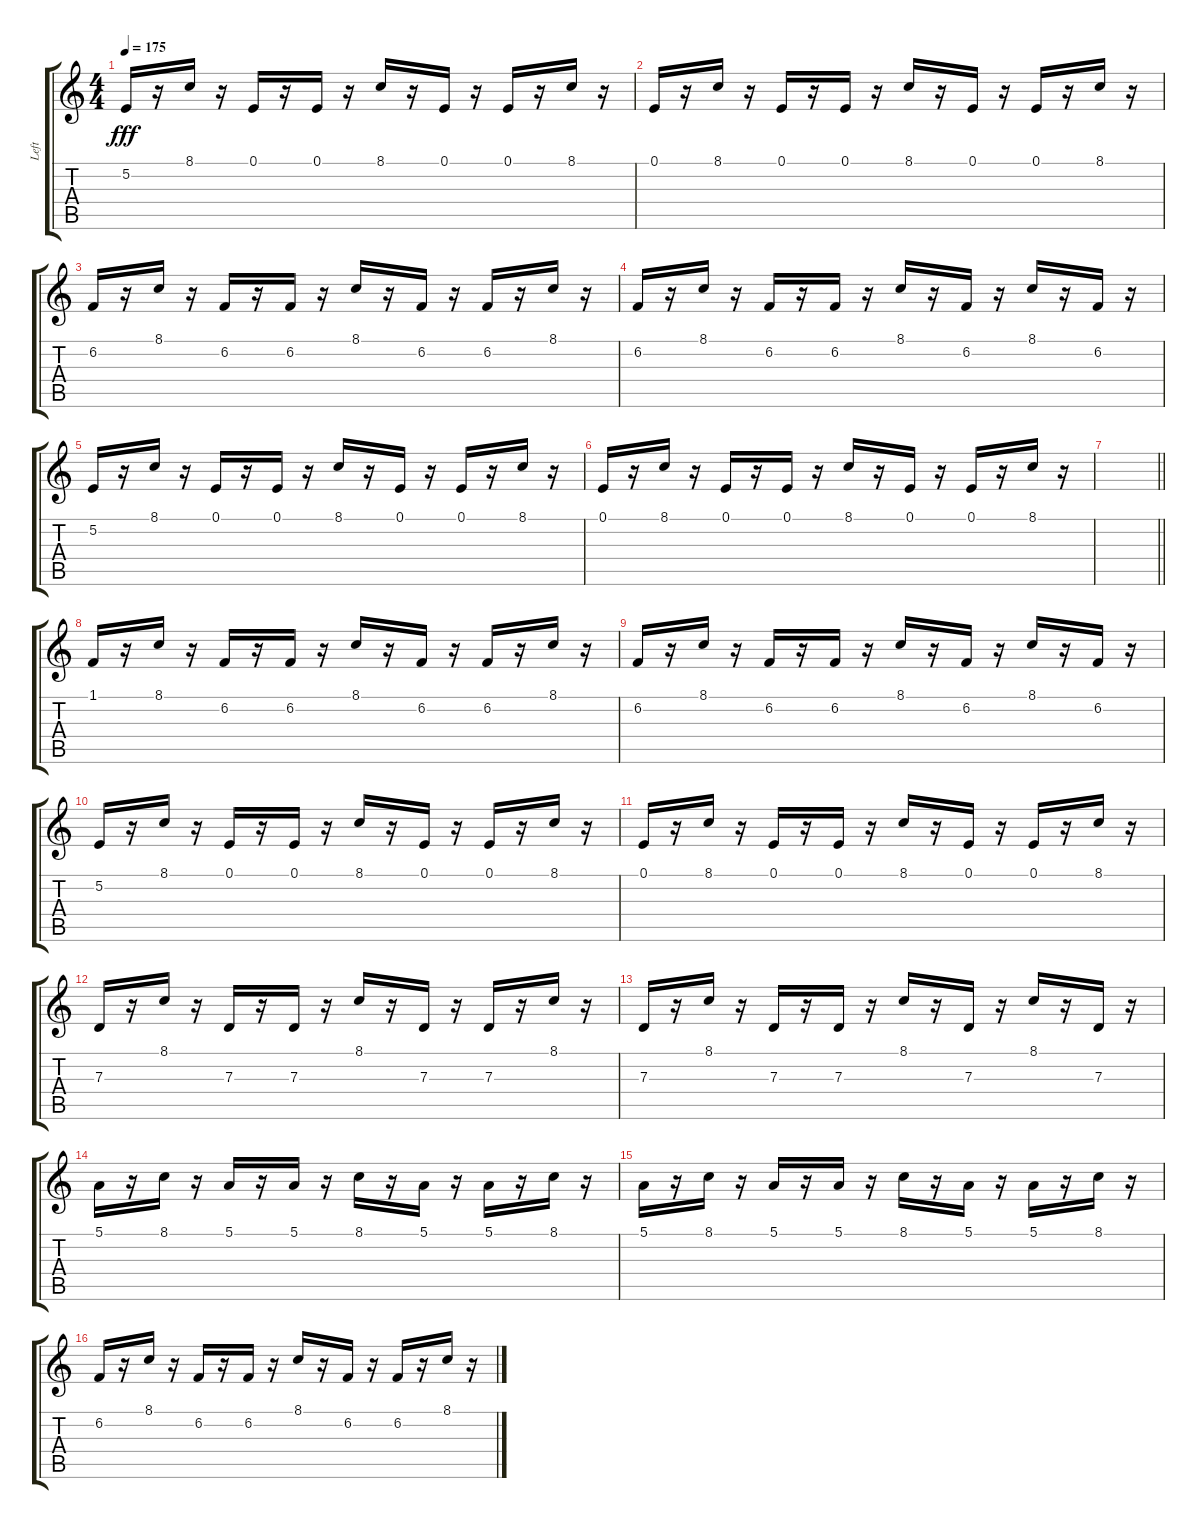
\track ("Left" "Left") {instrument electricpiano1}
\staff {score tabs}
\tuning (E4 B3 G3 D3 A2 E2) {hide}
\ts (4 4)
\tempo 175
\clef g2
\ks c
5.2.16{dy fff balance 16} r.16 8.1.16{balance 0} r.16 0.1.16{balance 16} r.16 0.1.16{balance 0} r.16 8.1.16{balance 16} r.16 0.1.16{balance 0} r.16 0.1.16{balance 16} r.16 8.1.16{balance 0} r.16 |
0.1.16{balance 16} r.16 8.1.16{balance 0} r.16 0.1.16{balance 16} r.16 0.1.16{balance 0} r.16 8.1.16{balance 16} r.16 0.1.16{balance 0} r.16 0.1.16 r.16 8.1.16{balance 16} r.16 |
6.2.16{balance 0} r.16 8.1.16{balance 16} r.16 6.2.16{balance 0} r.16 6.2.16{balance 16} r.16 8.1.16{balance 0} r.16 6.2.16{balance 16} r.16 6.2.16{balance 0} r.16 8.1.16{balance 16} r.16 |
6.2.16{balance 0} r.16 8.1.16{balance 16} r.16 6.2.16{balance 0} r.16 6.2.16{balance 16} r.16 8.1.16{balance 0} r.16 6.2.16{balance 16} r.16 8.1.16{balance 0} r.16 6.2.16{balance 16} r.16 |
5.2.16{balance 0} r.16 8.1.16{balance 16} r.16 0.1.16{balance 0} r.16 0.1.16{balance 16} r.16 8.1.16{balance 0} r.16 0.1.16{balance 16} r.16 0.1.16{balance 0} r.16 8.1.16{balance 16} r.16 |
0.1.16{balance 0} r.16 8.1.16{balance 16} r.16 0.1.16{balance 0} r.16 0.1.16{balance 16} r.16 8.1.16{balance 0} r.16 0.1.16{balance 16} r.16 0.1.16 r.16 8.1.16{balance 0} r.16 |
\barLineRight lightlight
|
1.1.16{balance 16} r.16 8.1.16{balance 0} r.16 6.2.16{balance 16} r.16 6.2.16{balance 0} r.16 8.1.16{balance 16} r.16 6.2.16{balance 0} r.16 6.2.16{balance 16} r.16 8.1.16{balance 0} r.16 |
6.2.16{balance 16} r.16 8.1.16{balance 0} r.16 6.2.16{balance 16} r.16 6.2.16{balance 0} r.16 8.1.16{balance 16} r.16 6.2.16{balance 0} r.16 8.1.16{balance 16} r.16 6.2.16{balance 0} r.16 |
5.2.16{balance 16} r.16 8.1.16{balance 0} r.16 0.1.16{balance 16} r.16 0.1.16{balance 0} r.16 8.1.16{balance 16} r.16 0.1.16{balance 0} r.16 0.1.16{balance 16} r.16 8.1.16{balance 0} r.16 |
0.1.16{balance 16} r.16 8.1.16{balance 0} r.16 0.1.16{balance 16} r.16 0.1.16{balance 0} r.16 8.1.16{balance 16} r.16 0.1.16{balance 0} r.16 0.1.16 r.16 8.1.16{balance 16} r.16 |
7.3.16{balance 0} r.16 8.1.16{balance 16} r.16 7.3.16{balance 0} r.16 7.3.16{balance 16} r.16 8.1.16{balance 0} r.16 7.3.16{balance 16} r.16 7.3.16{balance 0} r.16 8.1.16{balance 16} r.16 |
7.3.16{balance 0} r.16 8.1.16{balance 16} r.16 7.3.16{balance 0} r.16 7.3.16{balance 16} r.16 8.1.16{balance 0} r.16 7.3.16{balance 16} r.16 8.1.16{balance 0} r.16 7.3.16{balance 16} r.16 |
5.1.16{balance 0} r.16 8.1.16{balance 16} r.16 5.1.16{balance 0} r.16 5.1.16{balance 16} r.16 8.1.16{balance 0} r.16 5.1.16{balance 16} r.16 5.1.16{balance 0} r.16 8.1.16{balance 16} r.16 |
5.1.16{balance 0} r.16 8.1.16{balance 16} r.16 5.1.16{balance 0} r.16 5.1.16{balance 16} r.16 8.1.16{balance 0} r.16 5.1.16{balance 16} r.16 5.1.16 r.16 8.1.16{balance 0} r.16 |
6.2.16{balance 16} r.16 8.1.16{balance 0} r.16 6.2.16{balance 16} r.16 6.2.16{balance 0} r.16 8.1.16{balance 16} r.16 6.2.16{balance 0} r.16 6.2.16{balance 16} r.16 8.1.16{balance 0} r.16
